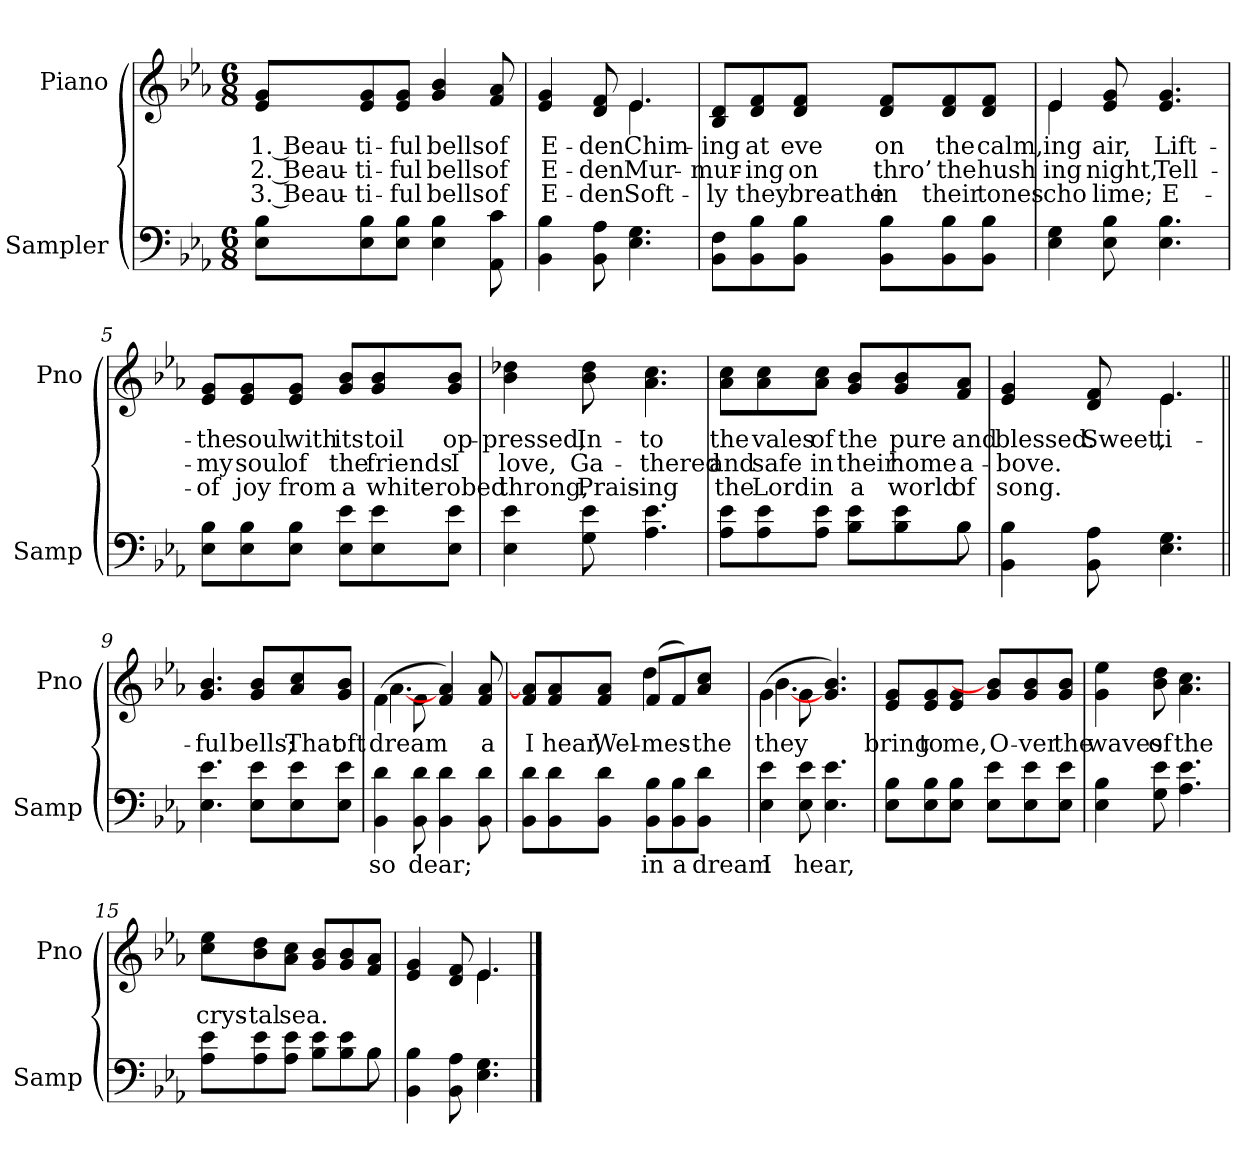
**kern	**text	**kern	**text	**text	**text
*part2	*part2	*part1	*part1	*part1	*part1
*staff2	*staff2	*staff1	*staff1	*staff1	*staff1
*I"Sampler	*	*I"Piano	*	*	*
*I'Samp	*	*I'Pno	*	*	*
*clefF4	*	*clefG2	*	*	*
*k[b-e-a-]	*	*k[b-e-a-]	*	*	*
*E-:	*	*E-:	*	*	*
*M6/8	*	*M6/8	*	*	*
=1	=1	=1	=1	=1	=1
8E-\ 8B-\L	.	8e-/ 8g/L	1. Beau-	2. Beau-	3. Beau-
8E-\ 8B-\	.	8e-/ 8g/	-ti-	-ti-	-ti-
8E-\ 8B-\J	.	8e-/ 8g/J	-ful	-ful	-ful
4E- 4B-	.	4g 4b-	bells	bells	bells
8AA- 8c	.	8f 8a-	of	of	of
=2	=2	=2	=2	=2	=2
*	*	*^	*	*	*
4BB- 4B-	.	4e- 4g	4.ryy	E-	E-	E-
8BB- 8A-	.	8d 8f	.	-den	-den	-den
4.E- 4.G	.	4.e-/	4.e-	Chim-	Mur-	Soft-
*	*	*v	*v	*	*	*
=3	=3	=3	=3	=3	=3
8BB-\ 8F\L	.	8B-/ 8d/L	-ing	-mur-	-ly
8BB-\ 8B-\	.	8d/ 8f/	at	-ing	they
8BB-\ 8B-\J	.	8d/ 8f/J	eve	on	breathe
8BB-\ 8B-\L	.	8d/ 8f/L	on	thro’	in
8BB-\ 8B-\	.	8d/ 8f/	the	the	their
8BB-\ 8B-\J	.	8d/ 8f/J	calm,	hush	tones
=4	=4	=4	=4	=4	=4
*	*	*^	*	*	*
4E- 4G	.	4e-/	4e-	-ing	-ing	-cho
8E- 8B-	.	8e- 8g	2ryy	air,	night,	-lime;
4.E- 4.B-	.	4.e- 4.g	.	Lift-	Tell-	E-
*	*	*v	*v	*	*	*
=5	=5	=5	=5	=5	=5
8E-\ 8B-\L	.	8e-/ 8g/L	the	my	of
8E-\ 8B-\	.	8e-/ 8g/	soul	soul	joy
8E-\ 8B-\J	.	8e-/ 8g/J	with	of	from
8E-\ 8e-\L	.	8g/ 8b-/L	its	the	a
8E-\ 8e-\	.	8g/ 8b-/	toil	friends	white-
8E-\ 8e-\J	.	8g/ 8b-/J	op-	I	-robed
=6	=6	=6	=6	=6	=6
4E- 4e-	.	4b- 4dd-X	-pressed,	love,	throng,
8G 8e-	.	8b- 8dd-	In-	Ga-	Prais-
4.A- 4.e-	.	4.a- 4.cc	-to	-thered	-ing
=7	=7	=7	=7	=7	=7
*^	*	*	*	*	*
8A-\ 8e-\L	8ryy	.	8a-\ 8cc\L	the	and	the
*v	*v	*	*	*	*	*
8A-\ 8e-\	.	8a-\ 8cc\	vales	safe	Lord
8A-\ 8e-\J	.	8a-\ 8cc\J	of	in	in
8B-\ 8e-\L	.	8g/ 8b-/L	the	their	a
8B-\ 8e-\	.	8g/ 8b-/	pure	home	world
*^	*	*	*	*	*
8B-\J	8B-	.	8f/ 8a-/J	and	a-	of
*v	*v	*	*	*	*	*
=8	=8	=8	=8	=8	=8
*	*	*^	*	*	*
4BB- 4B-	.	4e- 4g	4.ryy	blessed.	-bove.	song.
8BB- 8A-	.	8d 8f	.	Sweet,	.	.
4.E- 4.G	.	4.e-/	4.e-	-ti-	.	.
=9||	=9||	=9||	=9||	=9||	=9||	=9||
!	!	!LO:TX:t=Refrain	!	!	!	!
*	*	*v	*v	*	*	*
4.E- 4.e-	.	4.g 4.b-	-ful	.	.
8E-\ 8e-\L	.	8g/ 8b-/L	bells;	.	.
8E-\ 8e-\	.	8a-/ 8cc/	That	.	.
8E-\ 8e-\J	.	8g/ 8b-/J	oft	.	.
=10	=10	=10	=10	=10	=10
*	*	*^	*	*	*
4BB- 4d	so	(4f\	[4.a-	dream	.	.
8BB- 8d	dear;	8f\	.	.	.	.
4BB- 4d	.	4f 4a-)	4.ryy	.	.	.
8BB- 8d	.	8f 8a-	.	a	.	.
=11	=11	=11	=11	=11	=11	=11
8BB-\ 8d\L	.	8f/ 8a-]/L	4.ryy	I	.	.
8BB-\ 8d\	.	8f/ 8a-/	.	hear,	.	.
8BB-\ 8d\J	.	8f/ 8a-/J	.	Wel-	.	.
8BB-\ 8B-\L	in	(8f/L	4dd	mes-	.	.
8BB-\ 8B-\	a	8f/)	.	.	.	.
8BB-\ 8d\J	dream	8a-/ 8cc/J	8ryy	the	.	.
=12	=12	=12	=12	=12	=12	=12
4E- 4e-	I	(4g\	[4.b-	they	.	.
8E- 8e-	hear,	8g\	.	.	.	.
4.E- 4.e-	.	4.g 4.b-)	4.ryy	.	.	.
*	*	*v	*v	*	*	*
=13	=13	=13	=13	=13	=13
8E-\ 8B-\L	.	8e-/ 8g/L	bring	.	.
8E-\ 8B-\	.	8e-/ 8g/	to	.	.
8E-\ 8B-\J	.	8e-/ 8g/J	me,	.	.
8E-\ 8e-\L	.	8g/ 8b-]/L	O-	.	.
8E-\ 8e-\	.	8g/ 8b-/	-ver	.	.
8E-\ 8e-\J	.	8g/ 8b-/J	the	.	.
=14	=14	=14	=14	=14	=14
4E- 4B-	.	4g 4ee-	waves	.	.
8G 8e-	.	8b- 8dd	of	.	.
4.A- 4.e-	.	4.a- 4.cc	the	.	.
=15	=15	=15	=15	=15	=15
*^	*	*	*	*	*
8A-\ 8e-\L	8ryy	.	8cc\ 8ee-\L	crys-	.	.
*v	*v	*	*	*	*	*
8A-\ 8e-\	.	8b-\ 8dd\	-tal	.	.
8A-\ 8e-\J	.	8a-\ 8cc\J	sea.	.	.
8B-\ 8e-\L	.	8g/ 8b-/L	.	.	.
8B-\ 8e-\	.	8g/ 8b-/	.	.	.
*^	*	*	*	*	*
8B-\J	8B-	.	8f/ 8a-/J	.	.	.
*v	*v	*	*	*	*	*
=16	=16	=16	=16	=16	=16
*	*	*^	*	*	*
4BB- 4B-	.	4e- 4g	4.ryy	.	.	.
8BB- 8A-	.	8d 8f	.	.	.	.
4.E- 4.G	.	4.e-/	4.e-	.	.	.
*	*	*v	*v	*	*	*
==	==	==	==	==	==
*-	*-	*-	*-	*-	*-
